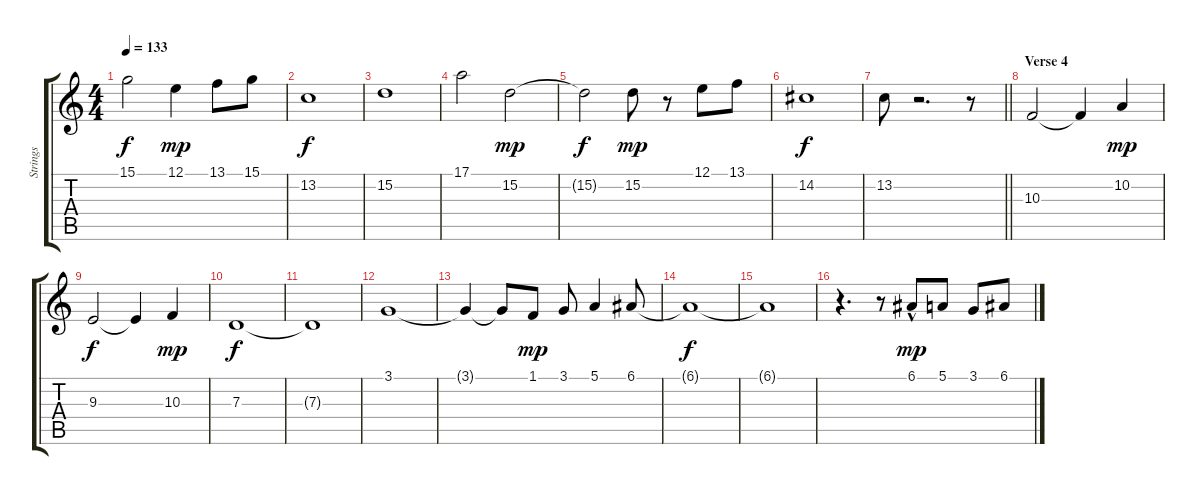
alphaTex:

\track ("Strings" "Strings") {instrument stringensemble2}
\staff {score tabs}
\tuning (E4 B3 G3 D3 A2 E2) {hide}
\ts (4 4)
\tempo 133
\clef g2
\ks c
15.1{t}.2{dy f} 12.1.4{dy mp} 13.1.8 15.1.8 |
13.2.1{dy f} |
15.2.1 |
17.1.2 15.2.2{dy mp} |
15.2{t}.2{dy f} 15.2.8{dy mp} r.8 12.1.8 13.1.8 |
14.2.1{dy f} |
\barLineRight lightlight
13.2.8 r.2{d} r.8 |
\section ("" "Verse 4")
10.3.2 10.3{t}.4 10.2.4{dy mp} |
9.3.2{dy f} 9.3{t}.4 10.3.4{dy mp} |
7.3.1{dy f} |
7.3{t}.1 |
3.1.1 |
3.1{t}.4 3.1{t}.8 1.1.8{dy mp} 3.1.8 5.1.4 6.1.8 |
6.1{t}.1{dy f} |
6.1{t}.1 |
r.4{d} r.8 6.1{hac}.8{dy mp} 5.1.8 3.1.8 6.1.8
